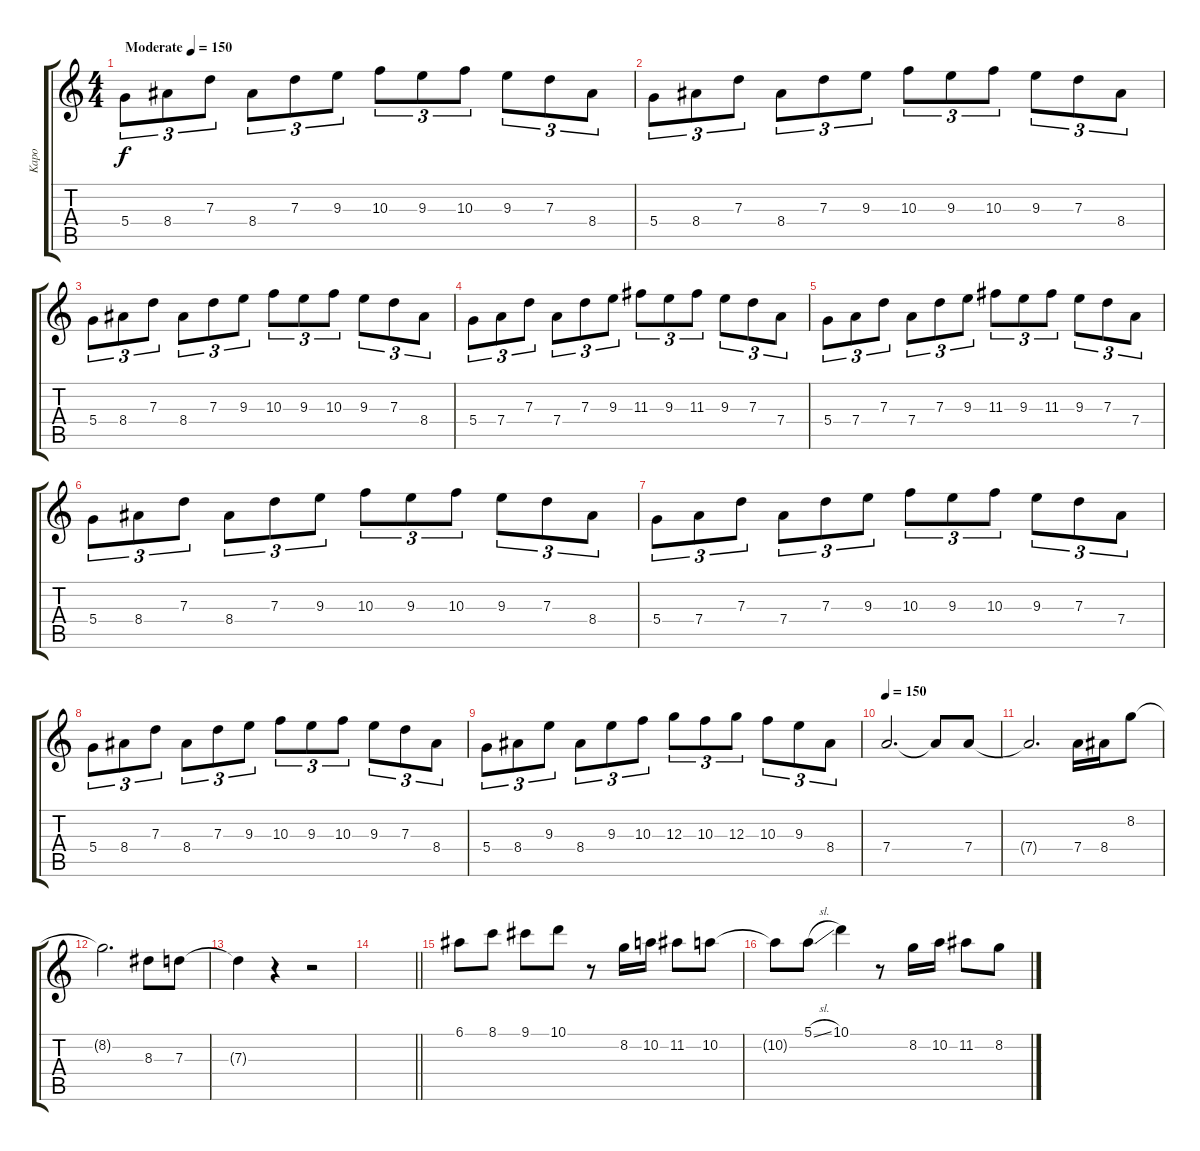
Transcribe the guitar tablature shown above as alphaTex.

\track ("Kapo" "Kapo") {instrument distortionguitar}
\staff {score tabs}
\tuning (E4 B3 G3 D3 A2 D2) {hide}
\ts (4 4)
\tempo (150 "Moderate")
\tempo 130
\tempo (150 "Moderate")
\clef g2
\ks c
5.4.8{tu (3 2) dy f instrument distortionguitar} 8.4.8{tu (3 2)} 7.3.8{tu (3 2)} 8.4.8{tu (3 2)} 7.3.8{tu (3 2)} 9.3.8{tu (3 2)} 10.3.8{tu (3 2)} 9.3.8{tu (3 2)} 10.3.8{tu (3 2)} 9.3.8{tu (3 2)} 7.3.8{tu (3 2)} 8.4.8{tu (3 2)} |
5.4.8{tu (3 2)} 8.4.8{tu (3 2)} 7.3.8{tu (3 2)} 8.4.8{tu (3 2)} 7.3.8{tu (3 2)} 9.3.8{tu (3 2)} 10.3.8{tu (3 2)} 9.3.8{tu (3 2)} 10.3.8{tu (3 2)} 9.3.8{tu (3 2)} 7.3.8{tu (3 2)} 8.4.8{tu (3 2)} |
5.4.8{tu (3 2)} 8.4.8{tu (3 2)} 7.3.8{tu (3 2)} 8.4.8{tu (3 2)} 7.3.8{tu (3 2)} 9.3.8{tu (3 2)} 10.3.8{tu (3 2)} 9.3.8{tu (3 2)} 10.3.8{tu (3 2)} 9.3.8{tu (3 2)} 7.3.8{tu (3 2)} 8.4.8{tu (3 2)} |
5.4.8{tu (3 2)} 7.4.8{tu (3 2)} 7.3.8{tu (3 2)} 7.4.8{tu (3 2)} 7.3.8{tu (3 2)} 9.3.8{tu (3 2)} 11.3.8{tu (3 2)} 9.3.8{tu (3 2)} 11.3.8{tu (3 2)} 9.3.8{tu (3 2)} 7.3.8{tu (3 2)} 7.4.8{tu (3 2)} |
5.4.8{tu (3 2)} 7.4.8{tu (3 2)} 7.3.8{tu (3 2)} 7.4.8{tu (3 2)} 7.3.8{tu (3 2)} 9.3.8{tu (3 2)} 11.3.8{tu (3 2)} 9.3.8{tu (3 2)} 11.3.8{tu (3 2)} 9.3.8{tu (3 2)} 7.3.8{tu (3 2)} 7.4.8{tu (3 2)} |
5.4.8{tu (3 2)} 8.4.8{tu (3 2)} 7.3.8{tu (3 2)} 8.4.8{tu (3 2)} 7.3.8{tu (3 2)} 9.3.8{tu (3 2)} 10.3.8{tu (3 2)} 9.3.8{tu (3 2)} 10.3.8{tu (3 2)} 9.3.8{tu (3 2)} 7.3.8{tu (3 2)} 8.4.8{tu (3 2)} |
5.4.8{tu (3 2)} 7.4.8{tu (3 2)} 7.3.8{tu (3 2)} 7.4.8{tu (3 2)} 7.3.8{tu (3 2)} 9.3.8{tu (3 2)} 10.3.8{tu (3 2)} 9.3.8{tu (3 2)} 10.3.8{tu (3 2)} 9.3.8{tu (3 2)} 7.3.8{tu (3 2)} 7.4.8{tu (3 2)} |
5.4.8{tu (3 2)} 8.4.8{tu (3 2)} 7.3.8{tu (3 2)} 8.4.8{tu (3 2)} 7.3.8{tu (3 2)} 9.3.8{tu (3 2)} 10.3.8{tu (3 2)} 9.3.8{tu (3 2)} 10.3.8{tu (3 2)} 9.3.8{tu (3 2)} 7.3.8{tu (3 2)} 8.4.8{tu (3 2)} |
5.4.8{tu (3 2)} 8.4.8{tu (3 2)} 9.3.8{tu (3 2)} 8.4.8{tu (3 2)} 9.3.8{tu (3 2)} 10.3.8{tu (3 2)} 12.3.8{tu (3 2)} 10.3.8{tu (3 2)} 12.3.8{tu (3 2)} 10.3.8{tu (3 2)} 9.3.8{tu (3 2)} 8.4.8{tu (3 2)} |
\tempo 150
7.4.2{d} 7.4{t}.8 7.4.8 |
7.4{t}.2{d} 7.4.16 8.4.16 8.2.8 |
8.2{t}.2{d} 8.3.8 7.3.8 |
7.3{t}.4 r.4 r.2 |
\barLineRight lightlight
|
6.1.8 8.1.8 9.1.8 10.1.8 r.8 8.2.16 10.2.16 11.2.8 10.2.8 |
10.2{t}.8 5.1{sl}.8 10.1.4 r.8 8.2.16 10.2.16 11.2.8 8.2.8
